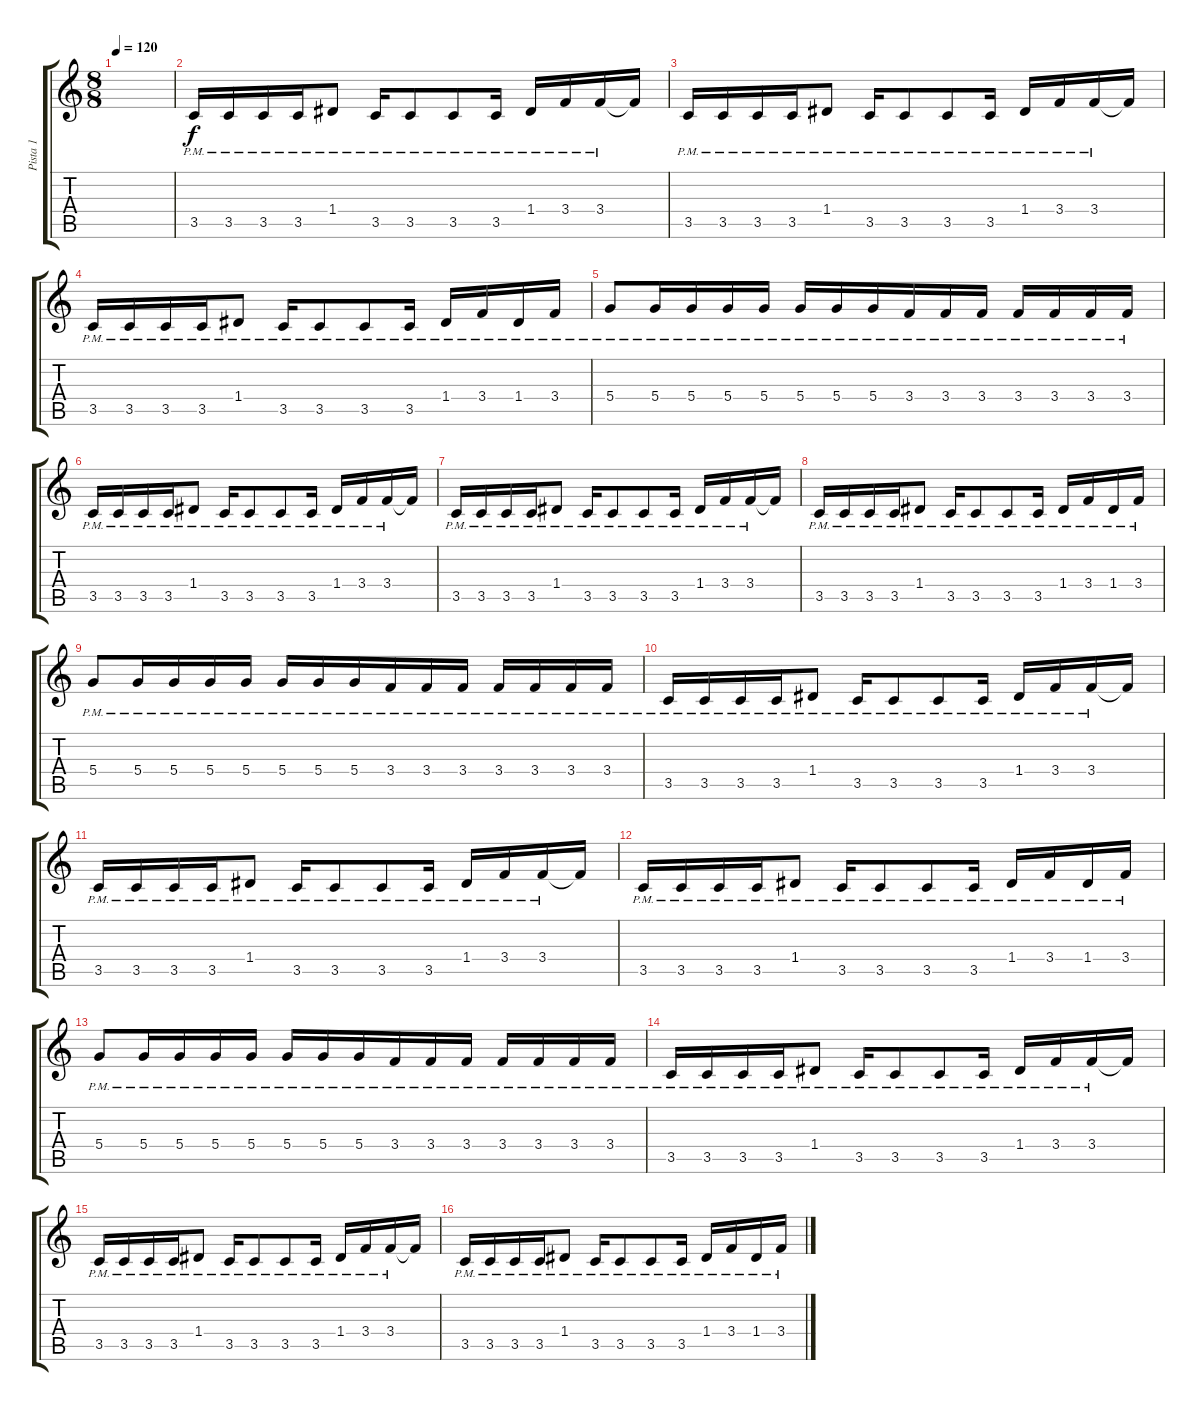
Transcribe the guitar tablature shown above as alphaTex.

\track ("Pista 1" "Pista 1") {instrument distortionguitar}
\staff {score tabs}
\tuning (E4 B3 G3 D3 A2 E2) {hide}
\ts (8 8)
\tempo 120
\clef g2
\ks c
|
3.5{pm}.16 3.5{pm}.16 3.5{pm}.16 3.5{pm}.16 1.4{pm}.8 3.5{pm}.16 3.5{pm}.8 3.5{pm}.8 3.5{pm}.16 1.4{pm}.16 3.4{pm}.16 3.4{pm}.16 3.4{t}.16 |
3.5{pm}.16 3.5{pm}.16 3.5{pm}.16 3.5{pm}.16 1.4{pm}.8 3.5{pm}.16 3.5{pm}.8 3.5{pm}.8 3.5{pm}.16 1.4{pm}.16 3.4{pm}.16 3.4{pm}.16 3.4{t}.16 |
3.5{pm}.16 3.5{pm}.16 3.5{pm}.16 3.5{pm}.16 1.4{pm}.8 3.5{pm}.16 3.5{pm}.8 3.5{pm}.8 3.5{pm}.16 1.4{pm}.16 3.4{pm}.16 1.4{pm}.16 3.4{pm}.16 |
5.4{pm}.8 5.4{pm}.16 5.4{pm}.16 5.4{pm}.16 5.4{pm}.16 5.4{pm}.16 5.4{pm}.16 5.4{pm}.16 3.4{pm}.16 3.4{pm}.16 3.4{pm}.16 3.4{pm}.16 3.4{pm}.16 3.4{pm}.16 3.4{pm}.16 |
3.5{pm}.16 3.5{pm}.16 3.5{pm}.16 3.5{pm}.16 1.4{pm}.8 3.5{pm}.16 3.5{pm}.8 3.5{pm}.8 3.5{pm}.16 1.4{pm}.16 3.4{pm}.16 3.4{pm}.16 3.4{t}.16 |
3.5{pm}.16 3.5{pm}.16 3.5{pm}.16 3.5{pm}.16 1.4{pm}.8 3.5{pm}.16 3.5{pm}.8 3.5{pm}.8 3.5{pm}.16 1.4{pm}.16 3.4{pm}.16 3.4{pm}.16 3.4{t}.16 |
3.5{pm}.16 3.5{pm}.16 3.5{pm}.16 3.5{pm}.16 1.4{pm}.8 3.5{pm}.16 3.5{pm}.8 3.5{pm}.8 3.5{pm}.16 1.4{pm}.16 3.4{pm}.16 1.4{pm}.16 3.4{pm}.16 |
5.4{pm}.8 5.4{pm}.16 5.4{pm}.16 5.4{pm}.16 5.4{pm}.16 5.4{pm}.16 5.4{pm}.16 5.4{pm}.16 3.4{pm}.16 3.4{pm}.16 3.4{pm}.16 3.4{pm}.16 3.4{pm}.16 3.4{pm}.16 3.4{pm}.16 |
3.5{pm}.16 3.5{pm}.16 3.5{pm}.16 3.5{pm}.16 1.4{pm}.8 3.5{pm}.16 3.5{pm}.8 3.5{pm}.8 3.5{pm}.16 1.4{pm}.16 3.4{pm}.16 3.4{pm}.16 3.4{t}.16 |
3.5{pm}.16 3.5{pm}.16 3.5{pm}.16 3.5{pm}.16 1.4{pm}.8 3.5{pm}.16 3.5{pm}.8 3.5{pm}.8 3.5{pm}.16 1.4{pm}.16 3.4{pm}.16 3.4{pm}.16 3.4{t}.16 |
3.5{pm}.16 3.5{pm}.16 3.5{pm}.16 3.5{pm}.16 1.4{pm}.8 3.5{pm}.16 3.5{pm}.8 3.5{pm}.8 3.5{pm}.16 1.4{pm}.16 3.4{pm}.16 1.4{pm}.16 3.4{pm}.16 |
5.4{pm}.8 5.4{pm}.16 5.4{pm}.16 5.4{pm}.16 5.4{pm}.16 5.4{pm}.16 5.4{pm}.16 5.4{pm}.16 3.4{pm}.16 3.4{pm}.16 3.4{pm}.16 3.4{pm}.16 3.4{pm}.16 3.4{pm}.16 3.4{pm}.16 |
3.5{pm}.16 3.5{pm}.16 3.5{pm}.16 3.5{pm}.16 1.4{pm}.8 3.5{pm}.16 3.5{pm}.8 3.5{pm}.8 3.5{pm}.16 1.4{pm}.16 3.4{pm}.16 3.4{pm}.16 3.4{t}.16 |
3.5{pm}.16 3.5{pm}.16 3.5{pm}.16 3.5{pm}.16 1.4{pm}.8 3.5{pm}.16 3.5{pm}.8 3.5{pm}.8 3.5{pm}.16 1.4{pm}.16 3.4{pm}.16 3.4{pm}.16 3.4{t}.16 |
3.5{pm}.16 3.5{pm}.16 3.5{pm}.16 3.5{pm}.16 1.4{pm}.8 3.5{pm}.16 3.5{pm}.8 3.5{pm}.8 3.5{pm}.16 1.4{pm}.16 3.4{pm}.16 1.4{pm}.16 3.4{pm}.16
